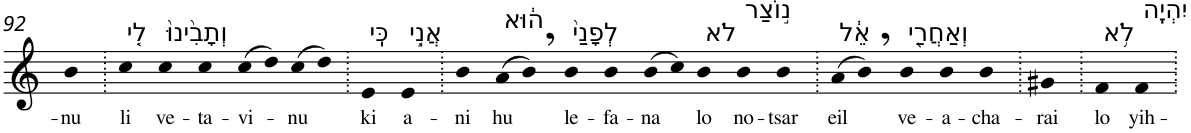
**kern	**text
*part1	*part1
*staff1	*staff1
*I"Piano	*
*I'Pno	*
!!LO:PB:g=z
*clefG2	*
*k[]	*
=92	=92
!	!LO:LY:b
4b	-nu
=93.	=93.
!LO:TX:a:t=לִ֤י	!
!	!LO:LY:b
4cc	li
!LO:TX:a:t=וְתָבִ֙ינוּ֙	!
!	!LO:LY:b
4cc	ve-
!	!LO:LY:b
4cc	-ta-
!	!LO:LY:b
(8cc	-vi-
8dd)	.
!	!LO:LY:b
(8cc	-nu
8dd)	.
=94.	=94.
!LO:TX:a:t=כִּֽי	!
!	!LO:LY:b
4e	ki
!LO:TX:a:t=אֲנִ֣י	!
!	!LO:LY:b
4e	a-
=95.	=95.
!	!LO:LY:b
4b	-ni
!LO:TX:a:t=ה֔וּא	!
!	!LO:LY:b
(8a	hu
8b,)	.
!LO:TX:a:t=לְפָנַי֙	!
!	!LO:LY:b
4b	le-
!	!LO:LY:b
4b	-fa-
!	!LO:LY:b
(8b	-na
8cc)	.
!LO:TX:a:t=לֹא	!
!	!LO:LY:b
4b	lo
!LO:TX:a:t=נ֣וֹצַר	!
!	!LO:LY:b
4b	no-
!	!LO:LY:b
4b	-tsar
=96.	=96.
!LO:TX:a:t=אֵ֔ל	!
!	!LO:LY:b
(8a	eil
8b,)	.
!LO:TX:a:t=וְאַחֲרַ֖י	!
!	!LO:LY:b
4b	ve-
!	!LO:LY:b
4b	-a-
!	!LO:LY:b
4b	-cha-
=97.	=97.
!	!LO:LY:b
4g#X	-rai
=98.	=98.
!LO:TX:a:t=לֹ֥א	!
!	!LO:LY:b
4f	lo
!LO:TX:a:t=יִהְיֶֽה	!
!	!LO:LY:b
4f	yih-
=.	=.
*-	*-
